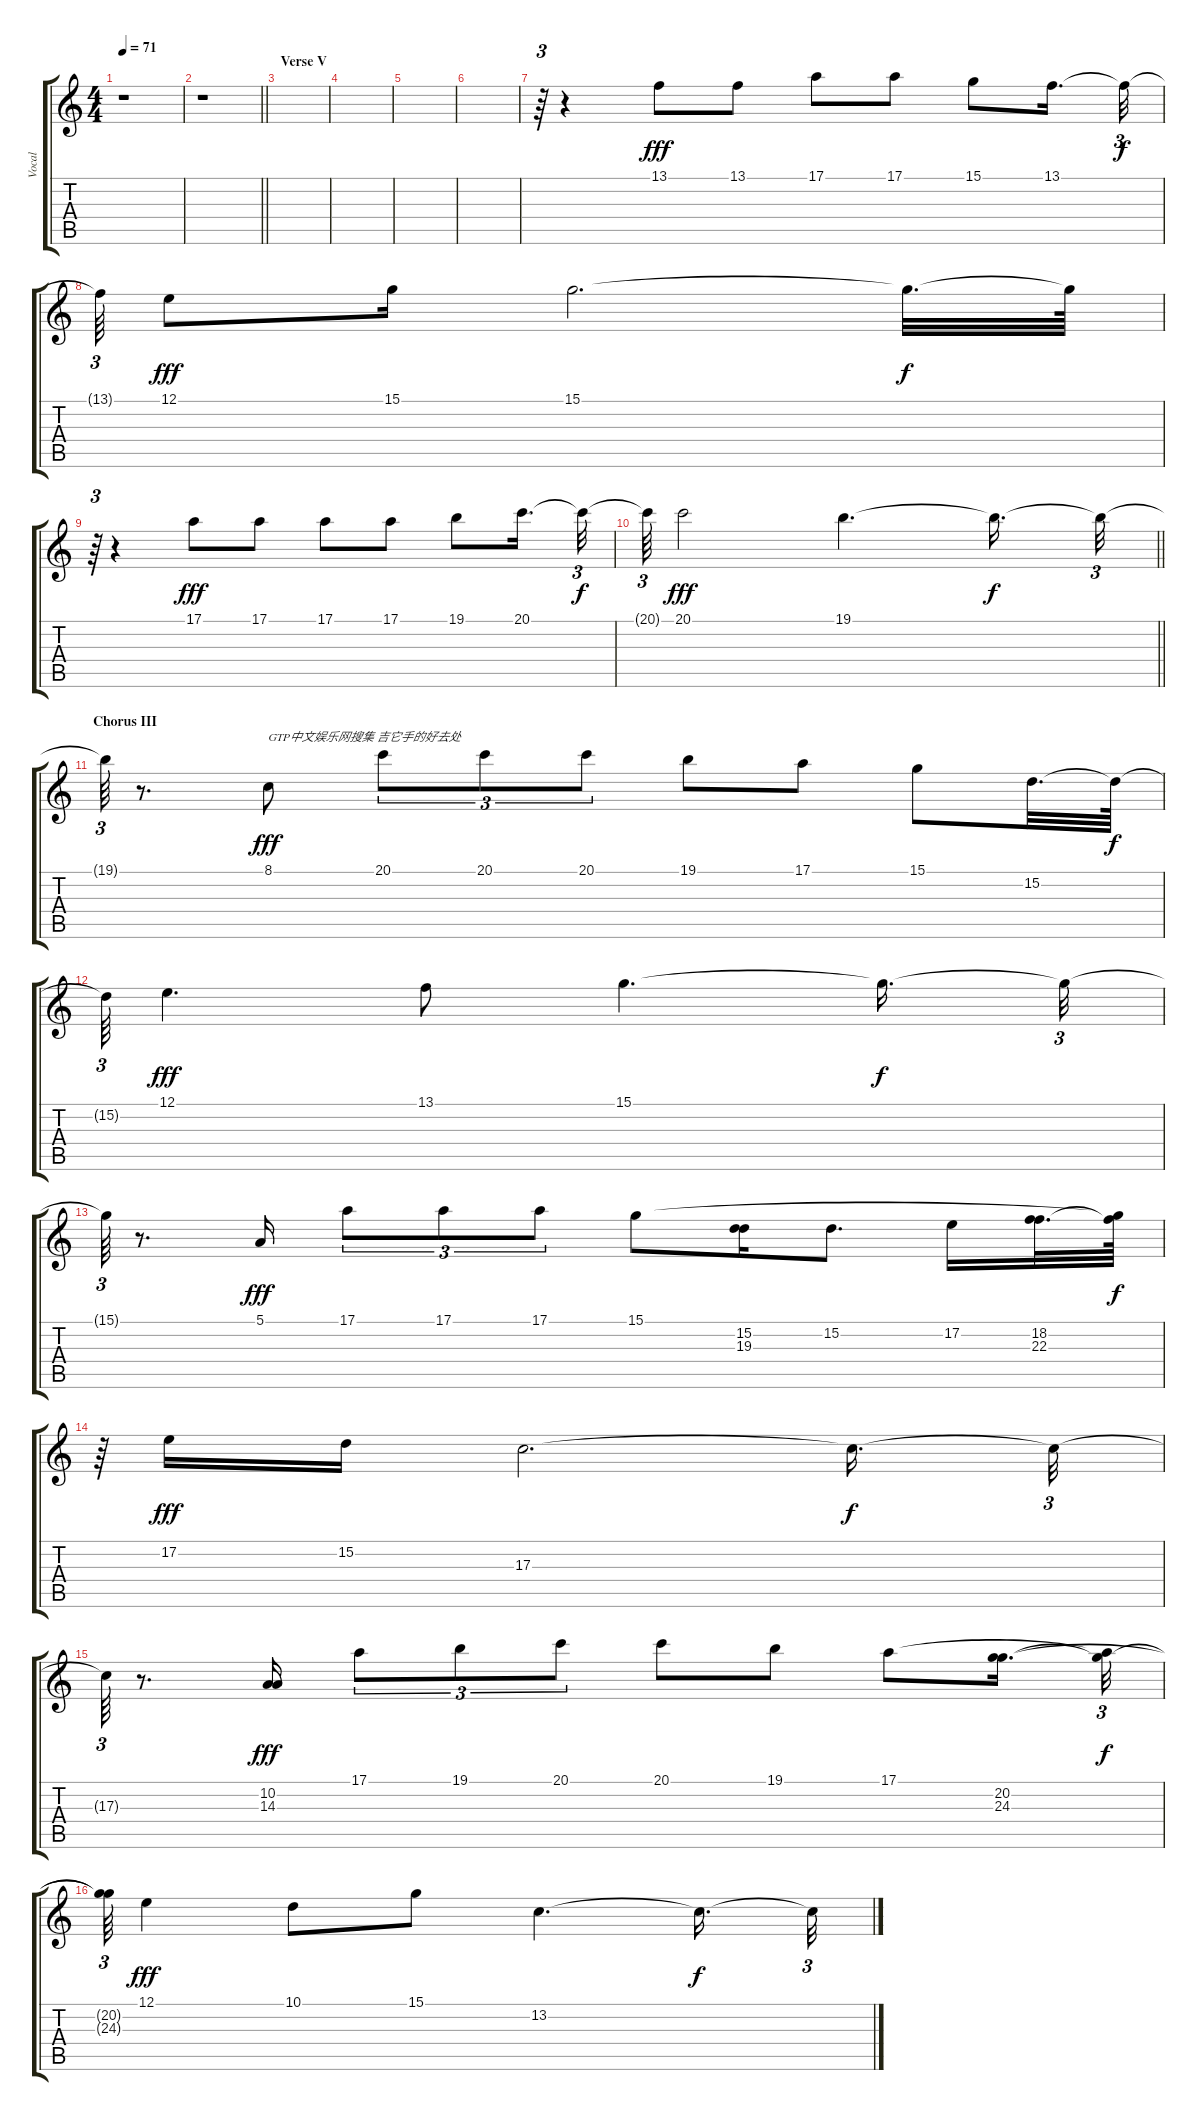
\track ("Vocal" "Vocal") {instrument synthbrass1}
\staff {score tabs}
\tuning (E4 B3 G3 D3 A2 E2) {hide}
\ts (4 4)
\tempo 71
\clef g2
\ks c
r.1{dy f} |
\barLineRight lightlight
r.1 |
\section ("" "Verse V")
|
|
|
|
r.64{tu (3 2)} r.4 13.1.8{dy fff} 13.1.8 17.1.8 17.1.8 15.1.8 13.1.16{d} 13.1{t}.32{tu (3 2) dy f} |
13.1{t}.64{tu (3 2)} 12.1.8{dy fff} 15.1.16 15.1.2{d} 15.1{t}.32{d dy f} 15.1{t}.64 |
r.64{tu (3 2)} r.4 17.1.8{dy fff} 17.1.8 17.1.8 17.1.8 19.1.8 20.1.16{d} 20.1{t}.32{tu (3 2) dy f} |
\barLineRight lightlight
20.1{t}.64{tu (3 2)} 20.1.2{dy fff} 19.1.4{d} 19.1{t}.16{d dy f} 19.1{t}.32{tu (3 2)} |
\section ("" "Chorus III")
19.1{t}.64{tu (3 2)} r.8{d} 8.1.8{txt "GTP中文娱乐网搜集 吉它手的好去处" dy fff} 20.1.8{tu (3 2)} 20.1.8{tu (3 2)} 20.1.8{tu (3 2)} 19.1.8 17.1.8 15.1.8 15.2.32{d} 15.2{t}.64{dy f} |
15.2{t}.64{tu (3 2)} 12.1.4{d dy fff} 13.1.8 15.1.4{d} 15.1{t}.16{d dy f} 15.1{t}.32{tu (3 2)} |
15.1{t}.64{tu (3 2)} r.8{d} 5.1.16{dy fff} 17.1.8{tu (3 2)} 17.1.8{tu (3 2)} 17.1.8{tu (3 2)} 15.1.8 (15.2 19.3).16 15.2.8{d} 17.2.16 (18.2 22.3).32{d} (15.1{t} 22.3{t}).64{dy f} |
r.64{tu (3 2)} 17.2.16{dy fff} 15.2.16 17.3.2{d} 17.3{t}.16{d dy f} 17.3{t}.32{tu (3 2)} |
17.3{t}.64{tu (3 2)} r.8{d} (10.2 14.3).16{dy fff} 17.1.8{tu (3 2)} 19.1.8{tu (3 2)} 20.1.8{tu (3 2)} 20.1.8 19.1.8 17.1.8 (20.2 24.3).16{d} (17.1{t} 24.3{t}).32{tu (3 2) dy f} |
(20.2{t} 24.3{t}).64{tu (3 2)} 12.1.4{dy fff} 10.1.8 15.1.8 13.2.4{d} 13.2{t}.16{d dy f} 13.2{t}.32{tu (3 2)}
